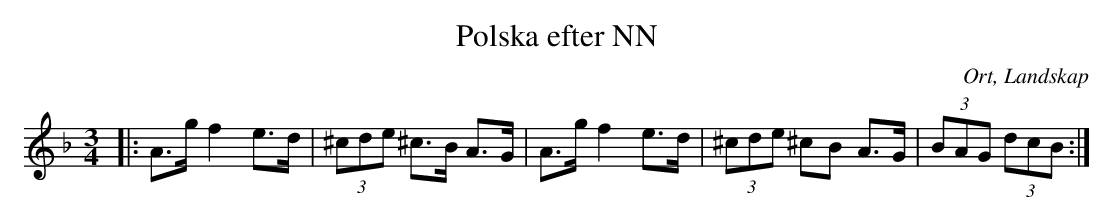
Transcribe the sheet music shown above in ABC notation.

X:1
T:Polska efter NN
O:Ort, Landskap
M:3/4
L:1/8
K:Dm
|: A>g f2 e>d|(3^cde ^c>B A>G|A>g f2 e>d|(3^cde ^cB A>G|(3BAG (3dcB :|
